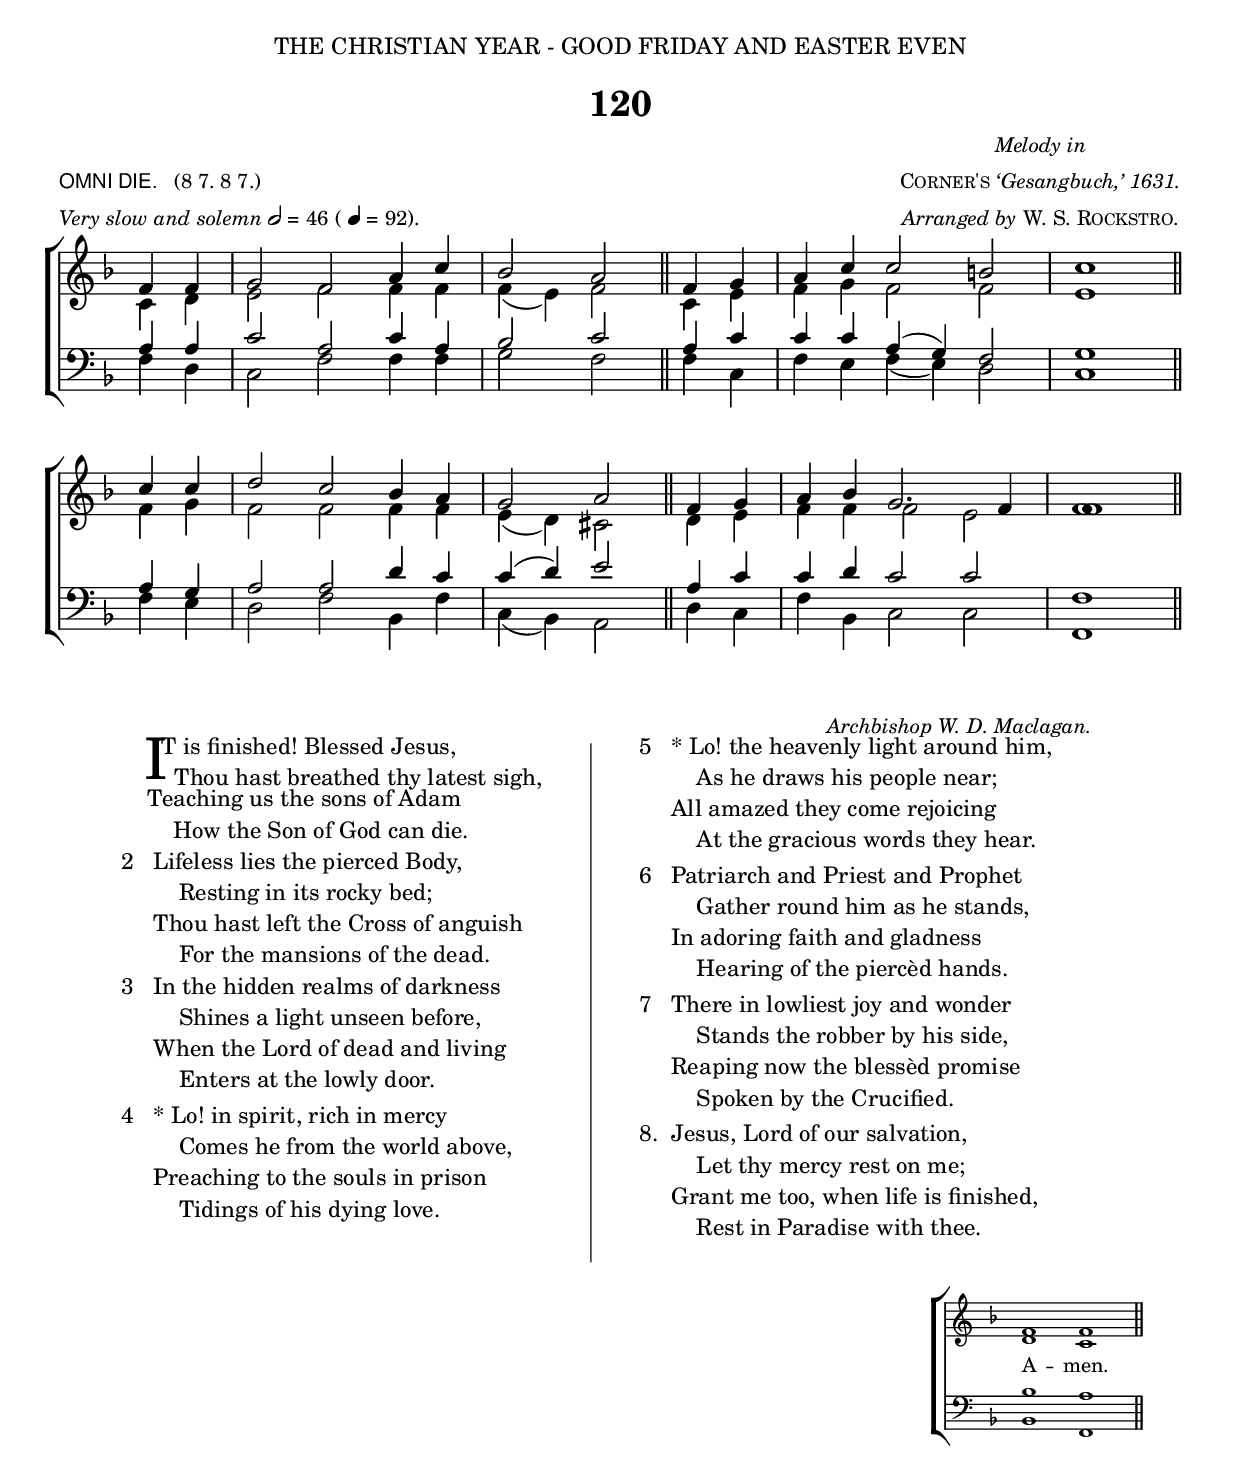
%%% 192png
%%% Hymn 120 OMNI DIE It is finished! Blessed Jesus
%%% Version 1

\version "2.10"

\header {
  dedication = \markup { \center-align { "THE CHRISTIAN YEAR - GOOD FRIDAY AND EASTER EVEN"
		\hspace #0.1 }}	
  title = "120"
  meter = \markup { \small {\column {  \line { " " }
	                               \line { \sans {"OMNI DIE."} \hspace #1 \roman {"(8 7. 8 7.)"}}
                                       \line { \italic {Very slow and solemn}  \general-align #Y #DOWN \note #"2" #0.5 = 46"(" \general-align #Y #DOWN \note #"4" #0.5 = 92).}
                                  }
                  }}
 
  arranger =  \markup { \small {\center-align { \line { \italic "Melody in" }
		                                \line { \smallCaps "Corner's" \italic "‘Gesangbuch,’ 1631." }
			                        \line { \italic "Arranged by" \smallCaps "W. S. Rockstro."  }
  		} } }
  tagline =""
}

%%%%%%%%%%%%%%%%%%%%%%%%%%%%%%% Macros

%%% merge. Macro to pull note slightly leftwards.  Used to produce those partially merged wholenotes 

merge = \once \override NoteColumn #'force-hshift = #-0.01

%%%%%%%%%%%%%%%%%%%%%%%%%%%%%%% End of Macro Definitions


%%% SATB Voices

global = {
  \time 3/2
  \key f \major
  \set Staff.midiInstrument = "church organ"
}

soprano = \relative c' { 
  \partial 4*2 f4 f | g2 f a4 c | bes2 a \bar "||" f4 g | a c c2 b | c1 \bar "||" \break
  c4 c | d2 c bes4 a | g2 a \bar "||" f4 g | a bes g2. f4 | f1 \bar "||"
}

alto = \relative c' { 
  c4 d | e2 f f4 f | f( e) f2 \bar "||" c4 e | f g f2 f | e1 \bar "||"
  f4 g | f2 f f4 f | e( d) cis2 \bar "||" d4 e | f f f2 e | \merge f1 \bar "||"
}

tenor = \relative c { \clef bass
  a'4 a | c2 a c4 a | bes2 c \bar "||" a4 c | c c a4( g4) f2 | g1 \bar "||"
  a4 g | a2 a d4 c | c( d) e2 \bar "||" a,4 c | c d c2 c2 | f,1 \bar "||"
}

bass = \relative c { \clef bass
  f4 d  | c2 f f4 f | g2 f \bar "||" f4 c | f e f( e) d2 | c1 \bar "||"
  f4 e | d2 f bes,4 f' | c( bes) a2 \bar "||" d4 c | f bes, c2 c | f,1 \bar "||"
}

#(ly:set-option 'point-and-click #f)

\paper {
  #(set-paper-size "a4")
%  annotate-spacing = ##t
  print-page-number = ##f
  ragged-last-bottom = ##t
  ragged-bottom = ##t
}


\book {

%%% Score block	
	
\score{
\new ChoirStaff	
<<
	\context Staff = upper << 
	\context Voice = sopranos { \voiceOne \global \soprano }
	\context Voice = altos    { \voiceTwo \global \alto }
	                      >>
	\context Staff = lower <<
	\context Voice = tenors { \voiceOne \global \tenor }
	\context Voice = basses { \voiceTwo \global \bass }
			        >>
>>
\layout {
		indent=0
		\context { \Score \remove "Bar_number_engraver" }
		\context { \Staff \remove "Time_signature_engraver" }
		\context { \Score \remove "Mark_engraver"  }
                \context { \Staff \consists "Mark_engraver"  }
	} %%% close layout

%%% Hymn Midi	

\midi { \context { \Score tempoWholesPerMinute = #(ly:make-moment 46 2)}} 

} %%% Score bracket

%%% Lyrics titles

\markup { \small {  \hspace #74 \italic "Archbishop W. D. Maclagan." } }                 

\markup { \hspace #1 }

%%% Lyrics in 3 columns,  column 1 (verses), column 2 (a dividing line), column 3 (verses); 

\markup { \hspace #6   %%add space as necc. to center the entire block of lyrics
	    \line { %% a master line of 3 columns, two for lyrics and one column of a separator line
		\column { %% column 1
	                 \column { %%verse 1 is a column of 2 lines  
	                  \line { \hspace #2.2 \column { \lower #2.4 \fontsize #8 "I" }   %%Drop Cap goes here
				  \hspace #-1.2    %% adjust this if other letters are too far from Drop Cap
				  \column  { \raise #0.0 "T is finished! Blessed Jesus,"
			                                 "  Thou hast breathed thy latest sigh," } }  
	                  \line {  \hspace #2.5  %%adjust hspace until this line left edge is flush with Drop Cap
				   \lower  #1.56  %%adjust this until the line spacing looks right
				   \column {   
					   "Teaching us the sons of Adam"
					   "    How the Son of God can die."
			  		}}
			       
			           } %%% finish verse 1
		        \hspace #1 
           		\line { "2  "
			   \column {	     
				   "Lifeless lies the pierced Body,"
				   "    Resting in its rocky bed;"
				   "Thou hast left the Cross of anguish"
				   "    For the mansions of the dead."
			}}
			\hspace #1 
           		\line { "3  "
			   \column {	     
				   "In the hidden realms of darkness"
				   "    Shines a light unseen before,"
				   "When the Lord of dead and living"
				   "    Enters at the lowly door."
			}}
			\hspace #1 
           		\line { "4  "
			   \column {	     
				   "* Lo! in spirit, rich in mercy"
				   "    Comes he from the world above,"
				   "Preaching to the souls in prison"
				   "    Tidings of his dying love."
			}}
		}  %% finish Page column 1
		
	\hspace #4 %%adds horizontal space columns 1 and 2   
			   
	\column { \filled-box #'(0.0 . 0.1) #'( -49 . 1) #0 }   %%% Column 2. This is the line dviding the columns 1 and 3. 
			   	   
	\hspace #4 %%adds horizontal space between columns 2 and 3	
	
	\column { %%start page column 3		
 
           		\line { "5  "
			  \column {	     
				  "* Lo! the heavenly light around him,"
				  "    As he draws his people near;"
				  "All amazed they come rejoicing"
				  "    At the gracious words they hear."
			}}
		        \hspace #1 
           		\line {"6  "
			  \column {	     
				  "Patriarch and Priest and Prophet"
				  "    Gather round him as he stands,"
				  "In adoring faith and gladness"
				  "    Hearing of the piercèd hands."
			}}
			\hspace #1 
			\line {"7  "
			  \column {	     
				  "There in lowliest joy and wonder"
				  "    Stands the robber by his side,"
				  "Reaping now the blessèd promise"
				  "    Spoken by the Crucified."
			}}
			\hspace #1 
           		\line {"8. "
			  \column {	     
				  "Jesus, Lord of our salvation,"
				  "    Let thy mercy rest on me;"
				  "Grant me too, when life is finished,"
				  "    Rest in Paradise with thee."
			}}
	    } %%% end column 3
     } %%% end master-line
} %%% lyrics markup bracket

%%% Amen score block
\score{
  \new ChoirStaff
   <<
        \context Staff = upper \with { fontSize = #-3  \override StaffSymbol #'staff-space = #(magstep -2) }  
	                      << 
	\context Voice = "sopranos" { \relative c' { \clef treble \global \voiceOne f1 f1  \bar "||" }}
	\context Voice = "altos"    { \relative c' { \clef treble \global \voiceTwo d1 c1 \bar "||" }}
	                      >>
			  
	\context Lyrics \lyricsto "altos" {\override LyricText #'font-size = #-1  A -- men. }
	
	\context Staff = lower \with { fontSize = #-3  \override StaffSymbol #'staff-space = #(magstep -2) }  
	                       << 
	\context Voice = "tenors" { \relative c { \clef bass \global \voiceThree bes'1 a1 \bar "||" }}
	\context Voice = "basses" { \relative c { \clef bass \global \voiceFour  bes1 f1 \bar "||" }}
			        >> 
  >>			      
\header { breakbefore = ##f piece = " " opus = " " }

\layout { 
	\context { \Score timing = ##f }
	ragged-right = ##t
	indent = 15\cm
	\context { \Staff \remove Time_signature_engraver }

       } %%% close layout

%%% Amen Midi
\midi { \context { \Score tempoWholesPerMinute = #(ly:make-moment 46 2) }} 

}


} %%% book bracket
